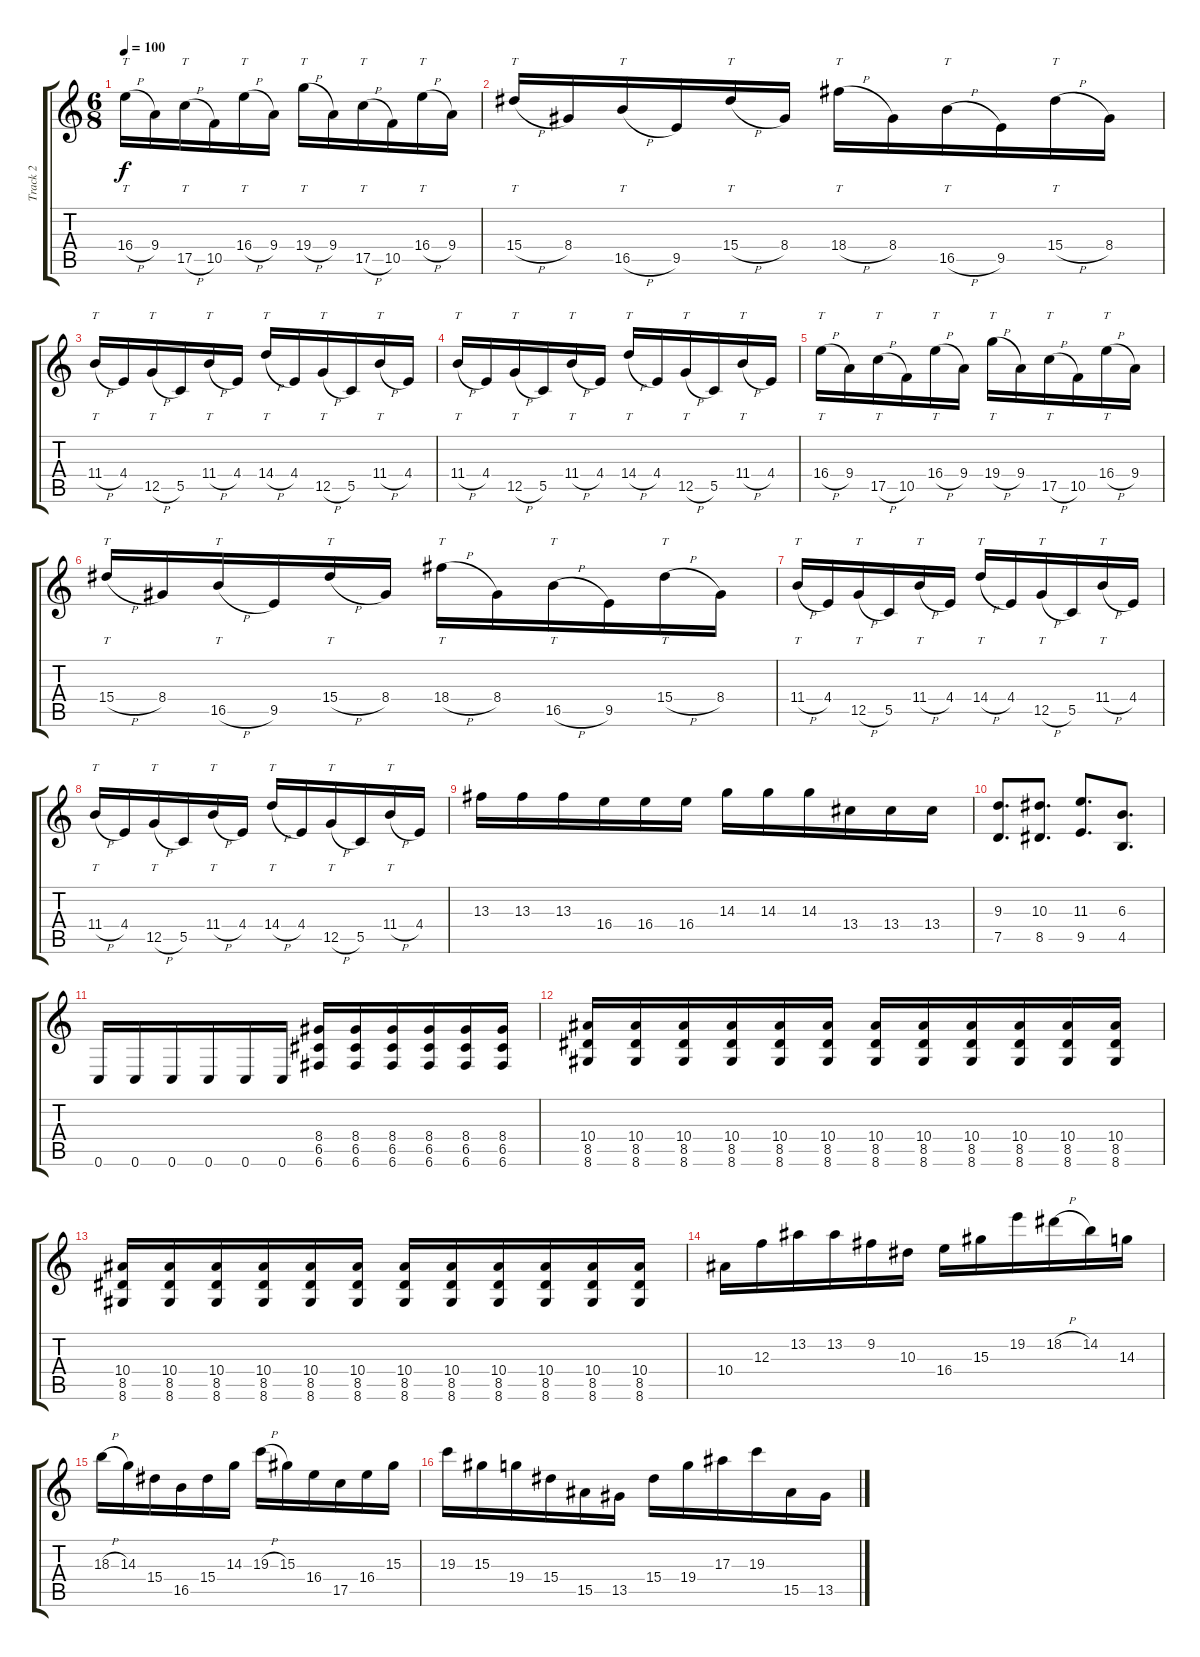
\track ("Track 2" "Track 2") {instrument distortionguitar}
\staff {score tabs}
\tuning (D4 A3 F3 C3 G2 C2) {hide}
\ts (6 8)
\tempo 100
\clef g2
\ks c
16.4{h}.16{tt dy f} 9.4.16 17.5{h}.16{tt} 10.5.16 16.4{h}.16{tt} 9.4.16 19.4{h}.16{tt} 9.4.16 17.5{h}.16{tt} 10.5.16 16.4{h}.16{tt} 9.4.16 |
15.4{h}.16{tt} 8.4.16 16.5{h}.16{tt} 9.5.16 15.4{h}.16{tt} 8.4.16 18.4{h}.16{tt} 8.4.16 16.5{h}.16{tt} 9.5.16 15.4{h}.16{tt} 8.4.16 |
11.4{h}.16{tt} 4.4.16 12.5{h}.16{tt} 5.5.16 11.4{h}.16{tt} 4.4.16 14.4{h}.16{tt} 4.4.16 12.5{h}.16{tt} 5.5.16 11.4{h}.16{tt} 4.4.16 |
11.4{h}.16{tt} 4.4.16 12.5{h}.16{tt} 5.5.16 11.4{h}.16{tt} 4.4.16 14.4{h}.16{tt} 4.4.16 12.5{h}.16{tt} 5.5.16 11.4{h}.16{tt} 4.4.16 |
16.4{h}.16{tt} 9.4.16 17.5{h}.16{tt} 10.5.16 16.4{h}.16{tt} 9.4.16 19.4{h}.16{tt} 9.4.16 17.5{h}.16{tt} 10.5.16 16.4{h}.16{tt} 9.4.16 |
15.4{h}.16{tt} 8.4.16 16.5{h}.16{tt} 9.5.16 15.4{h}.16{tt} 8.4.16 18.4{h}.16{tt} 8.4.16 16.5{h}.16{tt} 9.5.16 15.4{h}.16{tt} 8.4.16 |
11.4{h}.16{tt} 4.4.16 12.5{h}.16{tt} 5.5.16 11.4{h}.16{tt} 4.4.16 14.4{h}.16{tt} 4.4.16 12.5{h}.16{tt} 5.5.16 11.4{h}.16{tt} 4.4.16 |
11.4{h}.16{tt} 4.4.16 12.5{h}.16{tt} 5.5.16 11.4{h}.16{tt} 4.4.16 14.4{h}.16{tt} 4.4.16 12.5{h}.16{tt} 5.5.16 11.4{h}.16{tt} 4.4.16 |
13.3.16 13.3.16 13.3.16 16.4.16 16.4.16 16.4.16 14.3.16 14.3.16 14.3.16 13.4.16 13.4.16 13.4.16 |
(9.3 7.5).8{d} (10.3 8.5).8{d} (11.3 9.5).8{d} (6.3 4.5).8{d} |
0.6.16 0.6.16 0.6.16 0.6.16 0.6.16 0.6.16 (8.4 6.5 6.6).16 (8.4 6.5 6.6).16 (8.4 6.5 6.6).16 (8.4 6.5 6.6).16 (8.4 6.5 6.6).16 (8.4 6.5 6.6).16 |
(10.4 8.5 8.6).16 (10.4 8.5 8.6).16 (10.4 8.5 8.6).16 (10.4 8.5 8.6).16 (10.4 8.5 8.6).16 (10.4 8.5 8.6).16 (10.4 8.5 8.6).16 (10.4 8.5 8.6).16 (10.4 8.5 8.6).16 (10.4 8.5 8.6).16 (10.4 8.5 8.6).16 (10.4 8.5 8.6).16 |
(10.4 8.5 8.6).16 (10.4 8.5 8.6).16 (10.4 8.5 8.6).16 (10.4 8.5 8.6).16 (10.4 8.5 8.6).16 (10.4 8.5 8.6).16 (10.4 8.5 8.6).16 (10.4 8.5 8.6).16 (10.4 8.5 8.6).16 (10.4 8.5 8.6).16 (10.4 8.5 8.6).16 (10.4 8.5 8.6).16 |
10.4.16 12.3.16 13.2.16 13.2.16 9.2.16 10.3.16 16.4.16 15.3.16 19.2.16 18.2{h}.16 14.2.16 14.3.16 |
18.3{h}.16 14.3.16 15.4.16 16.5.16 15.4.16 14.3.16 19.3{h}.16 15.3.16 16.4.16 17.5.16 16.4.16 15.3.16 |
19.3.16 15.3.16 19.4.16 15.4.16 15.5.16 13.5.16 15.4.16 19.4.16 17.3.16 19.3.16 15.5.16 13.5.16
